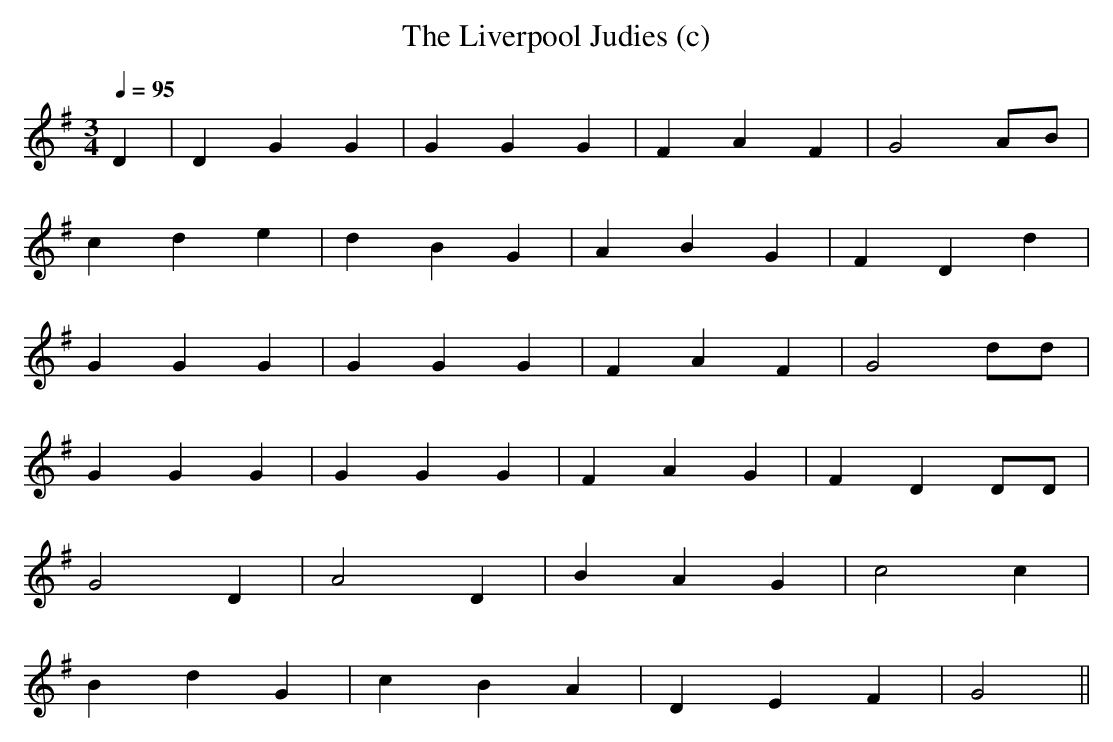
X:1
T:The Liverpool Judies (c)
M:3/4
L:1/4
Q:1/4=95
K:G
D|\
D G G|G G G|F A F|G2 A/B/|
c d e|d B G|A B G|F  D d |
G G G|G G G|F A F|G2 d/d/|
G G G|G G G|F A G|FD D/D/|
G2  D|A2  D|B A G|c2 c   |
B d G|c B A|D E F|G2    ||
